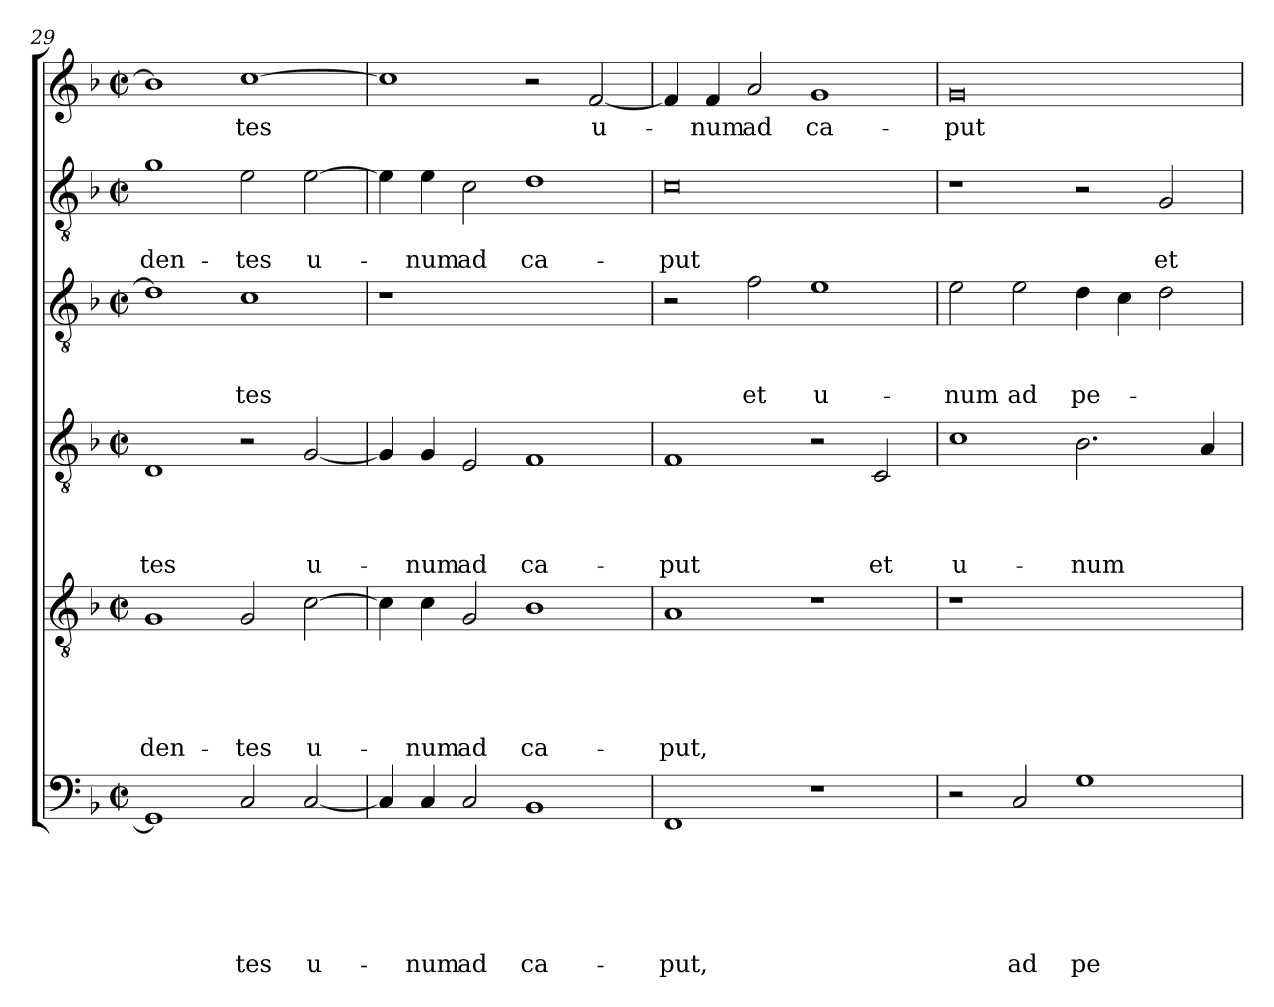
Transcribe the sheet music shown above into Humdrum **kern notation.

**kern	**text	**text	**text	**text	**text	**text	**kern	**text	**text	**text	**text	**text	**kern	**text	**text	**text	**text	**kern	**text	**text	**text	**kern	**text	**text	**kern	**text
*part6	*part6	*part6	*part6	*part6	*part6	*part6	*part5	*part5	*part5	*part5	*part5	*part5	*part4	*part4	*part4	*part4	*part4	*part3	*part3	*part3	*part3	*part2	*part2	*part2	*part1	*part1
*staff6	*staff6	*staff6	*staff6	*staff6	*staff6	*staff6	*staff5	*staff5	*staff5	*staff5	*staff5	*staff5	*staff4	*staff4	*staff4	*staff4	*staff4	*staff3	*staff3	*staff3	*staff3	*staff2	*staff2	*staff2	*staff1	*staff1
*clefF4	*	*	*	*	*	*	*clefGv2	*	*	*	*	*	*clefGv2	*	*	*	*	*clefGv2	*	*	*	*clefGv2	*	*	*clefG2	*
*k[b-]	*	*	*	*	*	*	*k[b-]	*	*	*	*	*	*k[b-]	*	*	*	*	*k[b-]	*	*	*	*k[b-]	*	*	*k[b-]	*
*F:	*	*	*	*	*	*	*F:	*	*	*	*	*	*F:	*	*	*	*	*F:	*	*	*	*F:	*	*	*F:	*
*M2/2	*	*	*	*	*	*	*M2/2	*	*	*	*	*	*M2/2	*	*	*	*	*M2/2	*	*	*	*M2/2	*	*	*M2/2	*
*met(c|)	*	*	*	*	*	*	*met(c|)	*	*	*	*	*	*met(c|)	*	*	*	*	*met(c|)	*	*	*	*met(c|)	*	*	*met(c|)	*
=29	=29	=29	=29	=29	=29	=29	=29	=29	=29	=29	=29	=29	=29	=29	=29	=29	=29	=29	=29	=29	=29	=29	=29	=29	=29	=29
!	!	!	!	!	!	!	!	!	!	!	!	!LO:LY:b	!	!	!	!	!LO:LY:b	!	!	!	!	!	!	!LO:LY:b	!	!
1GG]	.	.	.	.	.	.	1G	.	.	.	.	-den-	1D	.	.	.	-tes	1d]	.	.	.	1g	.	-den-	1b]	.
!	!	!	!	!	!	!LO:LY:b	!	!	!	!	!	!LO:LY:b	!	!	!	!	!	!	!	!	!LO:LY:b	!	!	!LO:LY:b	!	!LO:LY:b
2C/	.	.	.	.	.	-tes	2G/	.	.	.	.	-tes	2r	.	.	.	.	1c	.	.	-tes	2e\	.	-tes	[1cc	-tes
!	!	!	!	!	!	!LO:LY:b	!	!	!	!	!	!LO:LY:b	!	!	!	!	!LO:LY:b	!	!	!	!	!	!	!LO:LY:b	!	!
[2C/	.	.	.	.	.	u-	[2c\	.	.	.	.	u-	[2G/	.	.	.	u-	.	.	.	.	[2e\	.	u-	.	.
=30	=30	=30	=30	=30	=30	=30	=30	=30	=30	=30	=30	=30	=30	=30	=30	=30	=30	=30	=30	=30	=30	=30	=30	=30	=30	=30
4C/]	.	.	.	.	.	.	4c\]	.	.	.	.	.	4G/]	.	.	.	.	1r	.	.	.	4e\]	.	.	1cc]	.
!	!	!	!	!	!	!LO:LY:b	!	!	!	!	!	!LO:LY:b	!	!	!	!	!LO:LY:b	!	!	!	!	!	!	!LO:LY:b	!	!
4C/	.	.	.	.	.	-num	4c\	.	.	.	.	-num	4G/	.	.	.	-num	.	.	.	.	4e\	.	-num	.	.
!	!	!	!	!	!	!LO:LY:b	!	!	!	!	!	!LO:LY:b	!	!	!	!	!LO:LY:b	!	!	!	!	!	!	!LO:LY:b	!	!
2C/	.	.	.	.	.	ad	2G/	.	.	.	.	ad	2E/	.	.	.	ad	.	.	.	.	2c\	.	ad	.	.
!	!	!	!	!	!	!LO:LY:b	!	!	!	!	!	!LO:LY:b	!	!	!	!	!LO:LY:b	!	!	!	!	!	!	!LO:LY:b	!	!
1BB-	.	.	.	.	.	ca-	1B-	.	.	.	.	ca-	1F	.	.	.	ca-	1ryy	.	.	.	1d	.	ca-	2r	.
!	!	!	!	!	!	!	!	!	!	!	!	!	!	!	!	!	!	!	!	!	!	!	!	!	!	!LO:LY:b
.	.	.	.	.	.	.	.	.	.	.	.	.	.	.	.	.	.	.	.	.	.	.	.	.	[2f/	u-
!!LO:LB:g=z
=31	=31	=31	=31	=31	=31	=31	=31	=31	=31	=31	=31	=31	=31	=31	=31	=31	=31	=31	=31	=31	=31	=31	=31	=31	=31	=31
!	!	!	!	!	!	!LO:LY:b	!	!	!	!	!	!LO:LY:b	!	!	!	!	!LO:LY:b	!	!	!	!	!	!	!LO:LY:b	!	!
1FF	.	.	.	.	.	-put,	1A	.	.	.	.	-put,	1F	.	.	.	-put	2r	.	.	.	0c	.	-put	4f/]	.
!	!	!	!	!	!	!	!	!	!	!	!	!	!	!	!	!	!	!	!	!	!	!	!	!	!	!LO:LY:b
.	.	.	.	.	.	.	.	.	.	.	.	.	.	.	.	.	.	.	.	.	.	.	.	.	4f/	-num
!	!	!	!	!	!	!	!	!	!	!	!	!	!	!	!	!	!	!	!	!	!LO:LY:b	!	!	!	!	!LO:LY:b
.	.	.	.	.	.	.	.	.	.	.	.	.	.	.	.	.	.	2f\	.	.	et	.	.	.	2a/	ad
!	!	!	!	!	!	!	!	!	!	!	!	!	!	!	!	!	!	!	!	!	!LO:LY:b	!	!	!	!	!LO:LY:b
1r	.	.	.	.	.	.	1r	.	.	.	.	.	2r	.	.	.	.	1e	.	.	u-	.	.	.	1g	ca-
!	!	!	!	!	!	!	!	!	!	!	!	!	!	!	!	!	!LO:LY:b	!	!	!	!	!	!	!	!	!
.	.	.	.	.	.	.	.	.	.	.	.	.	2C/	.	.	.	et	.	.	.	.	.	.	.	.	.
=32	=32	=32	=32	=32	=32	=32	=32	=32	=32	=32	=32	=32	=32	=32	=32	=32	=32	=32	=32	=32	=32	=32	=32	=32	=32	=32
!	!	!	!	!	!	!	!	!	!	!	!	!	!	!	!	!	!LO:LY:b	!	!	!	!LO:LY:b	!	!	!	!	!LO:LY:b
2r	.	.	.	.	.	.	1r	.	.	.	.	.	1c	.	.	.	u-	2e\	.	.	-num	1r	.	.	0g	-put
!	!	!	!	!	!	!LO:LY:b	!	!	!	!	!	!	!	!	!	!	!	!	!	!	!LO:LY:b	!	!	!	!	!
2C/	.	.	.	.	.	ad	.	.	.	.	.	.	.	.	.	.	.	2e\	.	.	ad	.	.	.	.	.
!	!	!	!	!	!	!LO:LY:b	!	!	!	!	!	!	!	!	!	!	!LO:LY:b	!	!	!	!LO:LY:b	!	!	!	!	!
1G	.	.	.	.	.	pe-	1ryy	.	.	.	.	.	2.B-\	.	.	.	-num	4d\	.	.	pe-	2r	.	.	.	.
.	.	.	.	.	.	.	.	.	.	.	.	.	.	.	.	.	.	4c\	.	.	.	.	.	.	.	.
!	!	!	!	!	!	!	!	!	!	!	!	!	!	!	!	!	!	!	!	!	!	!	!	!LO:LY:b	!	!
.	.	.	.	.	.	.	.	.	.	.	.	.	.	.	.	.	.	2d\	.	.	.	2G/	.	et	.	.
.	.	.	.	.	.	.	.	.	.	.	.	.	4A/	.	.	.	.	.	.	.	.	.	.	.	.	.
=	=	=	=	=	=	=	=	=	=	=	=	=	=	=	=	=	=	=	=	=	=	=	=	=	=	=
*-	*-	*-	*-	*-	*-	*-	*-	*-	*-	*-	*-	*-	*-	*-	*-	*-	*-	*-	*-	*-	*-	*-	*-	*-	*-	*-
